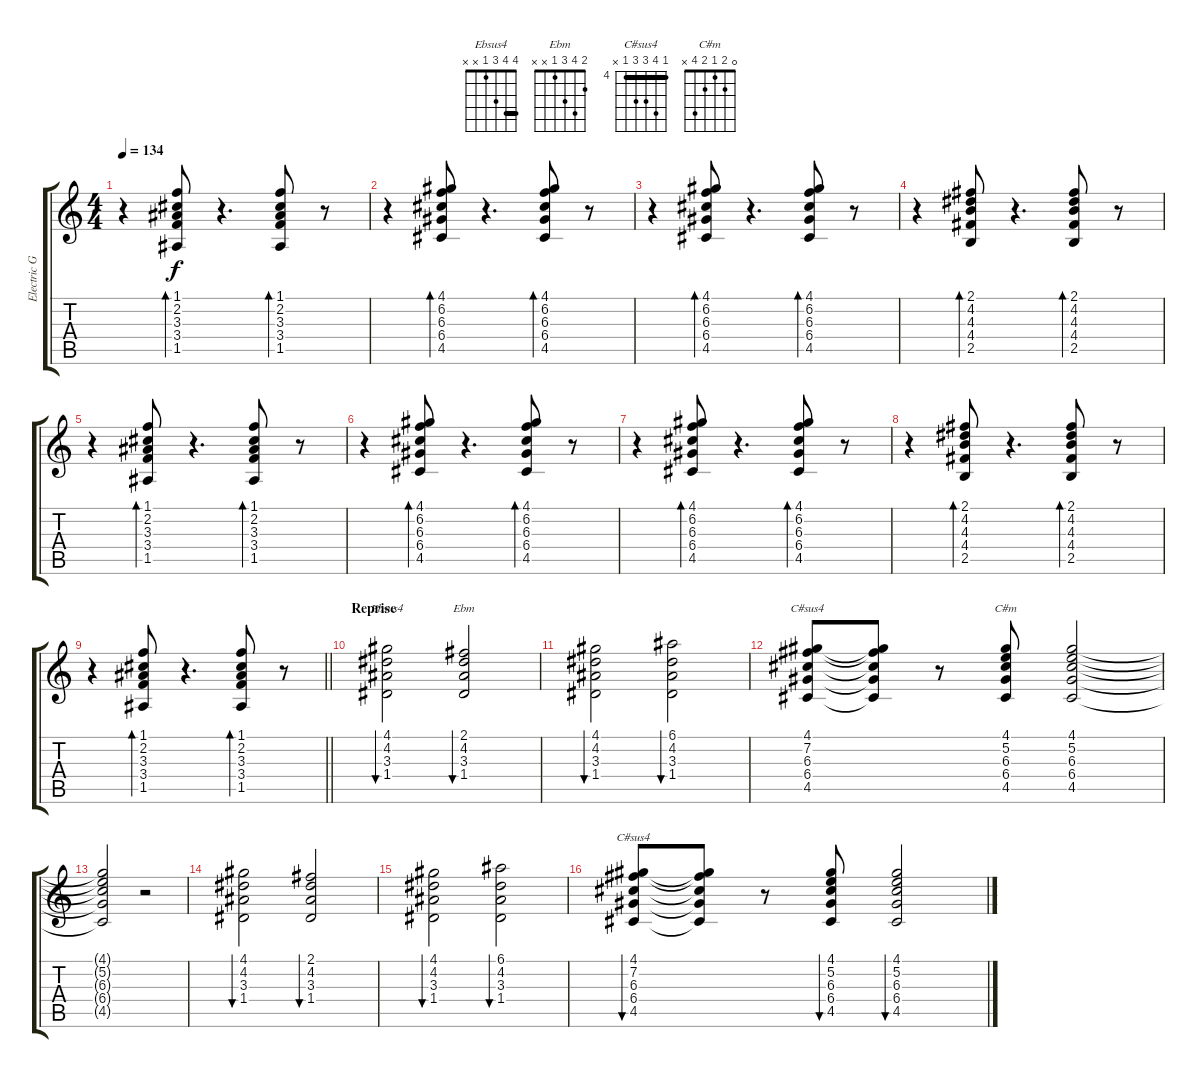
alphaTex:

\track ("Electric Guitar" "Electric G") {instrument electricguitarmuted}
\staff {score tabs}
\tuning (E4 B3 G3 D3 A2 E2) {hide}
\chord ("Ebsus4" 4 4 3 1 x x) {barre 4}
\chord ("Ebm" 2 4 3 1 x x)
\chord ("C#sus4" 2 2 1 4 4 x) {barre 2}
\chord ("C#m" 0 2 1 2 4 x)
\chord ("C#sus4" 4 7 6 6 4 x) {firstfret 4 barre 4}
\ts (4 4)
\tempo 134
\clef g2
\ks c
r.4{dy f} (1.1 2.2 3.3 3.4 1.5).8{bd 30} r.4{d} (1.1 2.2 3.3 3.4 1.5).8{bd 30} r.8 |
r.4 (4.1 6.2 6.3 6.4 4.5).8{bd 30} r.4{d} (4.1 6.2 6.3 6.4 4.5).8{bd 30} r.8 |
r.4 (4.1 6.2 6.3 6.4 4.5).8{bd 30} r.4{d} (4.1 6.2 6.3 6.4 4.5).8{bd 30} r.8 |
r.4 (2.1 4.2 4.3 4.4 2.5).8{bd 30} r.4{d} (2.1 4.2 4.3 4.4 2.5).8{bd 30} r.8 |
r.4 (1.1 2.2 3.3 3.4 1.5).8{bd 30} r.4{d} (1.1 2.2 3.3 3.4 1.5).8{bd 30} r.8 |
r.4 (4.1 6.2 6.3 6.4 4.5).8{bd 30} r.4{d} (4.1 6.2 6.3 6.4 4.5).8{bd 30} r.8 |
r.4 (4.1 6.2 6.3 6.4 4.5).8{bd 30} r.4{d} (4.1 6.2 6.3 6.4 4.5).8{bd 30} r.8 |
r.4 (2.1 4.2 4.3 4.4 2.5).8{bd 30} r.4{d} (2.1 4.2 4.3 4.4 2.5).8{bd 30} r.8 |
\barLineRight lightlight
r.4 (1.1 2.2 3.3 3.4 1.5).8{bd 30} r.4{d} (1.1 2.2 3.3 3.4 1.5).8{bd 30} r.8 |
\section ("" "Reprise")
(4.1 4.2 3.3 1.4).2{bu 120 ch "Ebsus4"} (2.1 4.2 3.3 1.4).2{bu 120 ch "Ebm"} |
(4.1 4.2 3.3 1.4).2{bu 120} (6.1 4.2 3.3 1.4).2{bu 120} |
(4.1 7.2 6.3 6.4 4.5).8{ch "C#sus4"} (4.1{t} 7.2{t} 6.3{t} 6.4{t} 4.5{t}).8 r.8 (4.1 5.2 6.3 6.4 4.5).8{ch "C#m"} (4.1 5.2 6.3 6.4 4.5).2 |
(4.1{t} 5.2{t} 6.3{t} 6.4{t} 4.5{t}).2 r.2 |
(4.1 4.2 3.3 1.4).2{bu 120} (2.1 4.2 3.3 1.4).2{bu 120} |
(4.1 4.2 3.3 1.4).2{bu 120} (6.1 4.2 3.3 1.4).2{bu 120} |
(4.1 7.2 6.3 6.4 4.5).8{bu 120 ch "C#sus4"} (4.1{t} 7.2{t} 6.3{t} 6.4{t} 4.5{t}).8 r.8 (4.1 5.2 6.3 6.4 4.5).8{bu 120} (4.1 5.2 6.3 6.4 4.5).2{bu 120}
